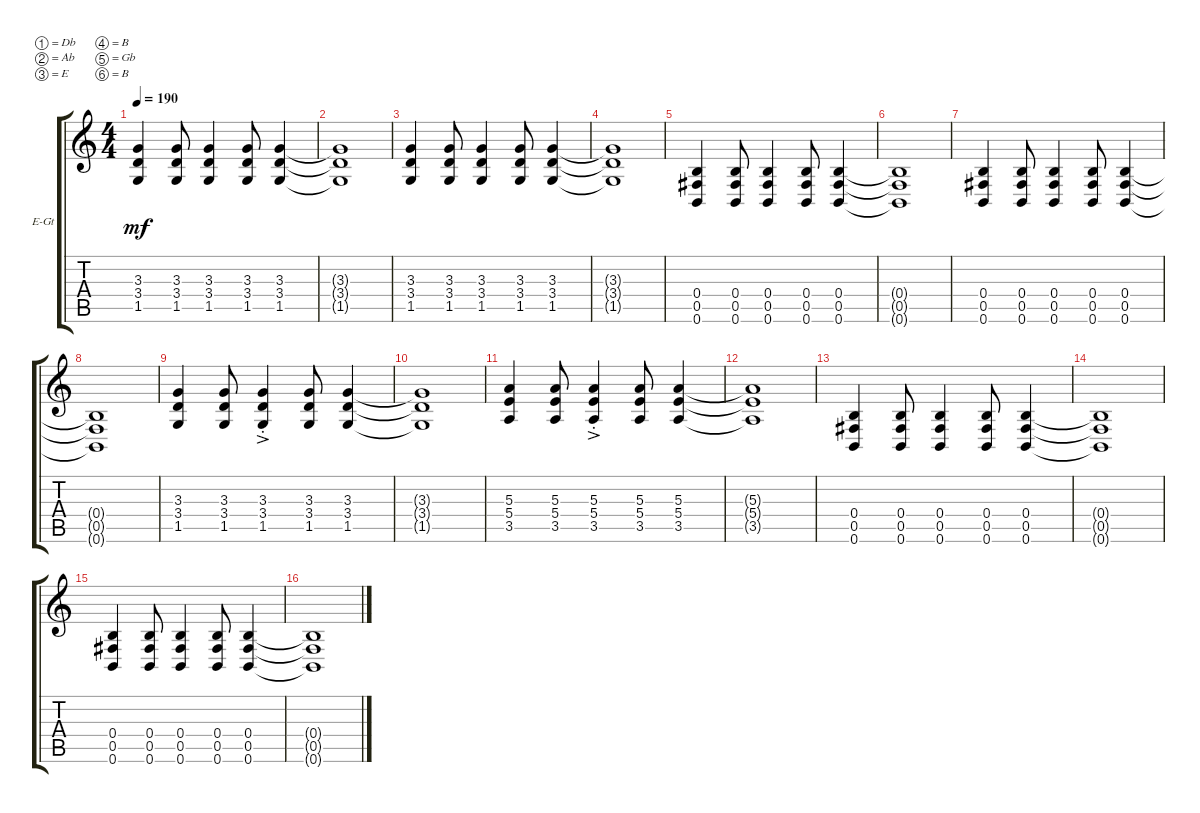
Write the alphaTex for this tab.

\bracketExtendMode groupsimilarinstruments
\firstSystemTrackNameOrientation horizontal
\otherSystemsTrackNameOrientation horizontal
\track ("Dan Dist" "E-Gt") {instrument distortionguitar}
\staff {score tabs}
\tuning (Db4 Ab3 E3 B2 Gb2 B1)
\ts (4 4)
\tempo 190
\clef g2
\ks c
(3.3 3.4 1.5).4{dy mf} (3.3 3.4 1.5).8 (3.3 3.4 1.5).4 (3.3 3.4 1.5).8 (3.3 3.4 1.5).4 |
(3.3{t} 3.4{t} 1.5{t}).1 |
(3.3 3.4 1.5).4 (3.3 3.4 1.5).8 (3.3 3.4 1.5).4 (3.3 3.4 1.5).8 (3.3 3.4 1.5).4 |
(3.3{t} 3.4{t} 1.5{t}).1 |
(0.4 0.5 0.6).4 (0.4 0.5 0.6).8 (0.4 0.5 0.6).4 (0.4 0.5 0.6).8 (0.4 0.5 0.6).4 |
(0.4{t} 0.5{t} 0.6{t}).1 |
(0.4 0.5 0.6).4 (0.4 0.5 0.6).8 (0.4 0.5 0.6).4 (0.4 0.5 0.6).8 (0.4 0.5 0.6).4 |
(0.4{t} 0.5{t} 0.6{t}).1 |
(3.3 3.4 1.5).4 (3.3 3.4 1.5).8 (3.3{ac st} 3.4 1.5).4 (3.3 3.4 1.5).8 (3.3 3.4 1.5).4 |
(3.3{t} 3.4{t} 1.5{t}).1 |
(5.3 5.4 3.5).4 (5.3 5.4 3.5).8 (5.3{ac st} 5.4 3.5).4 (5.3 5.4 3.5).8 (5.3 5.4 3.5).4 |
(5.3{t} 5.4{t} 3.5{t}).1 |
(0.4 0.5 0.6).4 (0.4 0.5 0.6).8 (0.4 0.5 0.6).4 (0.4 0.5 0.6).8 (0.4 0.5 0.6).4 |
(0.4{t} 0.5{t} 0.6{t}).1 |
(0.4 0.5 0.6).4 (0.4 0.5 0.6).8 (0.4 0.5 0.6).4 (0.4 0.5 0.6).8 (0.4 0.5 0.6).4 |
(0.4{t} 0.5{t} 0.6{t}).1
